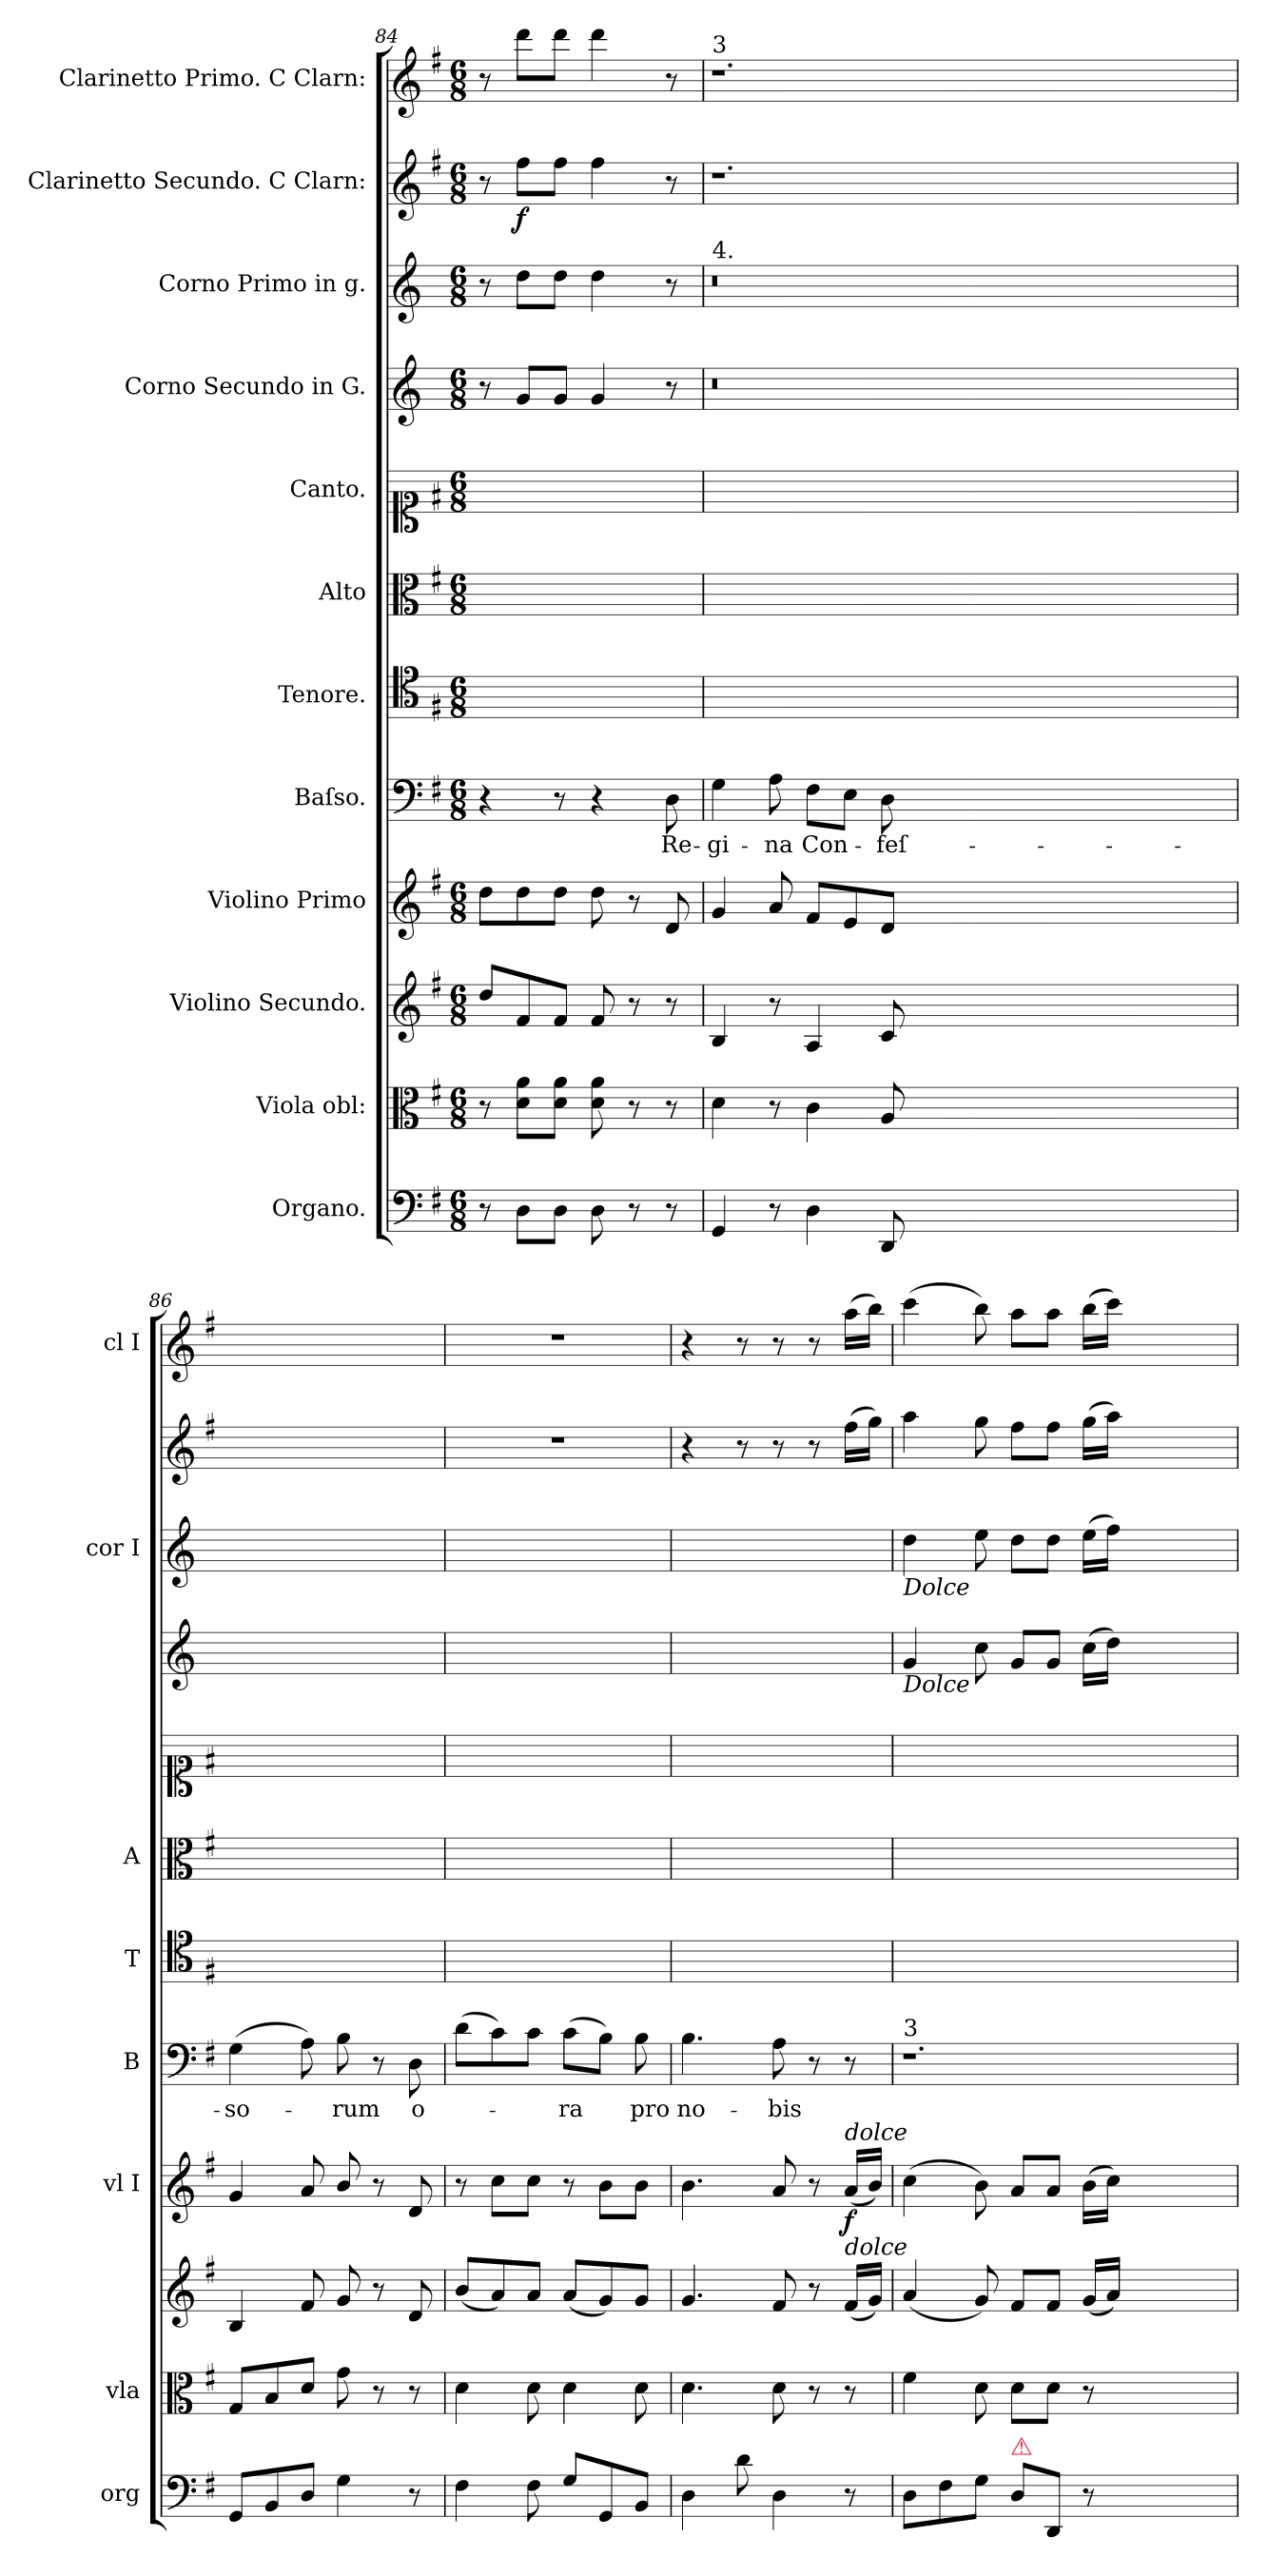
**kern	**dynam	**kern	**dynam	**kern	**dynam	**kern	**dynam	**kern	**text	**dynam	**kern	**kern	**kern	**kern	**dynam	**kern	**dynam	**kern	**dynam	**kern
*part12	*part12	*part11	*part11	*part10	*part10	*part9	*part9	*part8	*part8	*part8	*part7	*part6	*part5	*part4	*part4	*part3	*part3	*part2	*part2	*part1
*staff12	*staff12	*staff11	*staff11	*staff10	*staff10	*staff9	*staff9	*staff8	*staff8	*staff8	*staff7	*staff6	*staff5	*staff4	*staff4	*staff3	*staff3	*staff2	*staff2	*staff1
*I"Organo.	*	*I"Viola obl:	*	*I"Violino Secundo.	*	*I"Violino Primo	*	*I"Baſso.	*	*	*I"Tenore.	*I"Alto	*I"Canto.	*I"Corno Secundo in G.	*	*I"Corno Primo in g.	*	*I"Clarinetto Secundo. C Clarn:	*	*I"Clarinetto Primo. C Clarn:
*I'org	*	*I'vla	*	*	*	*I'vl I	*	*I'B	*	*	*I'T	*I'A	*	*	*	*I'cor I	*	*	*	*I'cl I
*clefF4	*	*clefC3	*	*clefG2	*	*clefG2	*	*clefF4	*	*	*clefC4	*clefC3	*clefC1	*clefG2	*	*clefG2	*	*clefG2	*	*clefG2
*	*	*	*	*	*	*	*	*	*	*	*	*	*	*ITrd3c5	*	*ITrd3c5	*	*	*	*
*k[f#]	*	*k[f#]	*	*k[f#]	*	*k[f#]	*	*k[f#]	*	*	*k[f#]	*k[f#]	*k[f#]	*k[f#]	*	*k[f#]	*	*k[f#]	*	*k[f#]
*G:	*	*G:	*	*G:	*	*G:	*	*G:	*	*	*G:	*G:	*G:	*G:	*	*G:	*	*G:	*	*G:
*M6/8	*	*M6/8	*	*M6/8	*	*M6/8	*	*M6/8	*	*	*M6/8	*M6/8	*M6/8	*M6/8	*	*M6/8	*	*M6/8	*	*M6/8
=84	=84	=84	=84	=84	=84	=84	=84	=84	=84	=84	=84	=84	=84	=84	=84	=84	=84	=84	=84	=84
!	!	!	!	!	!	!	!	!	!	!	!	!	!	!	!	!	!LO:DY:a	!	!	!
8r	.	8r	.	8dd\L	.	8ddL	.	4r	.	.	2.ryy	2.ryy	2.ryy	8r	.	8r	for	8r	.	8r
!	!LO:DY:b	!	!LO:DY:b	!	!LO:DY:b	!	!	!	!	!	!	!	!	!	!LO:DY:a	!	!	!	!LO:DY:b	!
8D\L	fort	8d\ 8a\L	for	8f#/	forto	8dd\	.	.	.	.	.	.	.	8d/L	for.	8a\L	.	8ff#\L	f.	8ddd\L
8D\J	.	8d\ 8a\J	.	8f#/J	.	8dd\J	.	8r	.	.	.	.	.	8d/J	.	8a\J	.	8ff#\J	.	8ddd\J
8D\	.	8d\ 8a\	.	8f#/	.	8dd\	.	4r	.	.	.	.	.	4d/	.	4a\	.	4ff#\	.	4ddd\
8r	.	8r	.	8r	.	8r	.	.	.	.	.	.	.	.	.	.	.	.	.	.
!	!	!	!	!	!	!	!LO:DY:b	!	!	!LO:DY:a	!	!	!	!	!	!	!	!	!	!
8r	.	8r	.	8r	.	8d/	piano	8D\	Re-	fort	.	.	.	8r	.	8r	.	8r	.	8r
=85	=85	=85	=85	=85	=85	=85	=85	=85	=85	=85	=85	=85	=85	=85	=85	=85	=85	=85	=85	=85
!	!	!	!	!	!	!	!	!	!	!	!	!	!	!	!	!	!	!	!	!LO:TX:a:t=3
!	!	!	!	!	!	!	!	!	!	!	!	!	!	!	!	!LO:TX:a:t=4.	!	!	!	!
!	!LO:DY:b	!	!LO:DY:b	!	!LO:DY:a	!	!	!	!	!	!	!	!	!	!	!	!	!	!	!
4GG/	pia	4d\	pia	4B/	piano	4g/	.	4G\	-gi-	.	2.ryy	2.ryy	2.ryy	0.r	.	0.r	.	1.r	.	1.r
8r	.	8r	.	8r	.	8a/	.	8A\	-na	.	.	.	.	.	.	.	.	.	.	.
4D\	.	4c\	.	4A/	.	8f#/L	.	8F#\L	Con-	.	.	.	.	.	.	.	.	.	.	.
.	.	.	.	.	.	8e/	.	8E\J	.	.	.	.	.	.	.	.	.	.	.	.
8DD/	.	8A/	.	8c/	.	8d/J	.	8D\	-feſ-	.	.	.	.	.	.	.	.	.	.	.
0ryy	.	0ryy	.	0ryy	.	0ryy	.	0ryy	.	.	0ryy	0ryy	0ryy	.	.	.	.	.	.	.
.	.	.	.	.	.	.	.	.	.	.	.	.	.	.	.	.	.	1.ryy	.	1.ryy
4ryy	.	4ryy	.	4ryy	.	4ryy	.	4ryy	.	.	4ryy	4ryy	4ryy	.	.	.	.	.	.	.
=86	=86	=86	=86	=86	=86	=86	=86	=86	=86	=86	=86	=86	=86	=86	=86	=86	=86	=86	=86	=86
8GG/L	.	8G/L	.	4B/	.	4g/	.	(4G\	-so-	.	2.ryy	2.ryy	2.ryy	2.ryy	.	2.ryy	.	2.ryy	.	2.ryy
8BB/	.	8B/	.	.	.	.	.	.	.	.	.	.	.	.	.	.	.	.	.	.
8D/J	.	8d/J	.	8f#/	.	8a/	.	8A\)	.	.	.	.	.	.	.	.	.	.	.	.
4G\	.	8g\	.	8g/	.	8b/	.	8B\	-rum	.	.	.	.	.	.	.	.	.	.	.
.	.	8r	.	8r	.	8r	.	8r	.	.	.	.	.	.	.	.	.	.	.	.
8r	.	8r	.	8d/	.	8d/	.	8D\	o-	.	.	.	.	.	.	.	.	.	.	.
=87	=87	=87	=87	=87	=87	=87	=87	=87	=87	=87	=87	=87	=87	=87	=87	=87	=87	=87	=87	=87
4F#\	.	4d\	.	(8b/L	.	8r	.	(8d\L	.	.	2.ryy	2.ryy	2.ryy	2.ryy	.	2.ryy	.	2.r	.	2.r
.	.	.	.	8a/)	.	8cc\L	.	8c\)	.	.	.	.	.	.	.	.	.	.	.	.
8F#\	.	8d\	.	8a/J	.	8cc\J	.	8c\J	.	.	.	.	.	.	.	.	.	.	.	.
8G\L	.	4d\	.	(8a/L	.	8r	.	(8c\L	-ra	.	.	.	.	.	.	.	.	.	.	.
8GG/	.	.	.	8g/)	.	8b\L	.	8B\J)	.	.	.	.	.	.	.	.	.	.	.	.
8BB/J	.	8d\	.	8g/J	.	8b\J	.	8B\	pro	.	.	.	.	.	.	.	.	.	.	.
=88	=88	=88	=88	=88	=88	=88	=88	=88	=88	=88	=88	=88	=88	=88	=88	=88	=88	=88	=88	=88
4D\	.	4.d\	.	4.g/	.	4.b\	.	4.B\	no-	.	2.ryy	2.ryy	2.ryy	2.ryy	.	2.ryy	.	4r	.	4r
8d\	.	.	.	.	.	.	.	.	.	.	.	.	.	.	.	.	.	8r	.	8r
4D\	.	8d\	.	8f#/	.	8a/	.	8A\	-bis	.	.	.	.	.	.	.	.	8r	.	8r
.	.	8r	.	8r	.	8r	.	8r	.	.	.	.	.	.	.	.	.	8r	.	8r
!	!	!	!	!	!	!LO:TX:a:i:t=dolce	!	!	!	!	!	!	!	!	!	!	!	!	!	!
!	!	!	!	!LO:TX:a:i:t=dolce	!	!	!	!	!	!	!	!	!	!	!	!	!	!	!	!
!	!	!	!	!	!	!	!LO:DY:b	!	!	!	!	!	!	!	!	!	!	!	!	!
8r	.	8r	.	(16f#/LL	.	(16a/LL	f.	8r	.	.	.	.	.	.	.	.	.	(16ff#\LL	.	(16aa\LL
.	.	.	.	16g/JJ)	.	16b/JJ)	.	.	.	.	.	.	.	.	.	.	.	16gg\JJ)	.	16bb\JJ)
=89	=89	=89	=89	=89	=89	=89	=89	=89	=89	=89	=89	=89	=89	=89	=89	=89	=89	=89	=89	=89
!	!	!	!	!	!	!	!	!	!	!	!	!	!	!	!	!LO:TX:b:i:t=Dolce	!	!	!	!
!	!	!	!	!	!	!	!	!	!	!	!	!	!	!LO:TX:b:i:t=Dolce	!	!	!	!	!	!
!	!	!	!	!	!	!	!	!LO:TX:a:t=3	!	!	!	!	!	!	!	!	!	!	!	!
!	!LO:DY:b	!	!	!	!	!	!	!	!	!	!	!	!	!	!	!	!	!	!	!
8D\L	fort	4f#\	.	(4a/	.	(4cc	.	1.r	.	.	2.ryy	2.ryy	2.ryy	4d/	.	4a\	.	4aa\	.	(4ccc\
8F#\	.	.	.	.	.	.	.	.	.	.	.	.	.	.	.	.	.	.	.	.
8G\J	.	8d\	.	8g/)	.	8b)	.	.	.	.	.	.	.	8g\	.	8b\	.	8gg\	.	8bb\)
!LO:TX:a:color=crimson:t=⚠	!	!	!	!	!	!	!	!	!	!	!	!	!	!	!	!	!	!	!	!
8D\L	.	8d\L	.	8f#L	.	8a/L	.	.	.	.	.	.	.	8d/L	.	8aL	.	8ff#L	.	8aaL
8DD/J	.	8d\J	.	8f#J	.	8a/J	.	.	.	.	.	.	.	8d/J	.	8aJ	.	8ff#J	.	8aaJ
8r	.	8r	.	(16g/LL	.	(16b\LL	.	.	.	.	.	.	.	(16gLL	.	(16b\LL	.	(16gg\LL	.	(16bb\LL
.	.	.	.	16a/JJ)	.	16cc\JJ)	.	.	.	.	.	.	.	16aJJ)	.	16cc\JJ)	.	16aa\JJ)	.	16ccc\JJ)
2.ryy	.	2.ryy	.	2.ryy	.	2.ryy	.	.	.	.	2.ryy	2.ryy	2.ryy	2.ryy	.	2.ryy	.	2.ryy	.	2.ryy
=	=	=	=	=	=	=	=	=	=	=	=	=	=	=	=	=	=	=	=	=
*-	*-	*-	*-	*-	*-	*-	*-	*-	*-	*-	*-	*-	*-	*-	*-	*-	*-	*-	*-	*-
